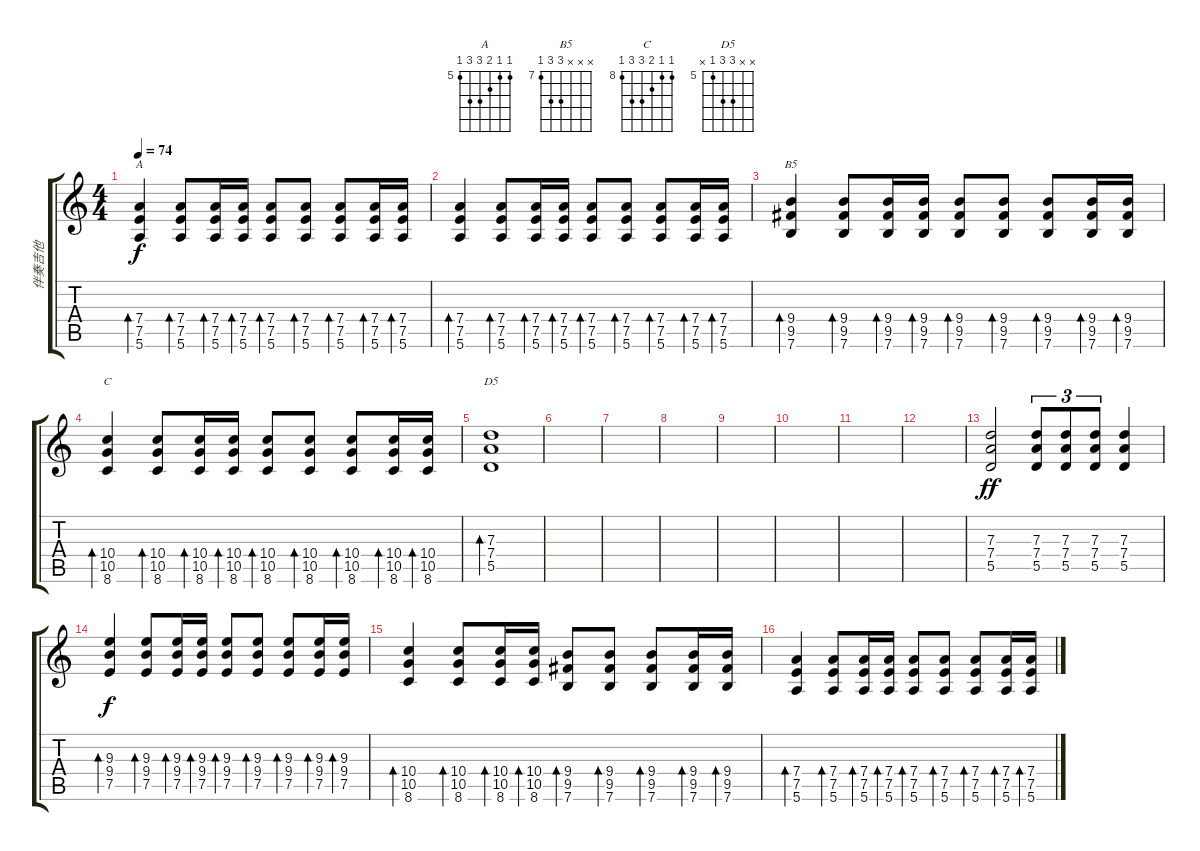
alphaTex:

\track ("伴奏吉他" "伴奏吉他") {instrument distortionguitar}
\staff {score tabs}
\tuning (E4 B3 G3 D3 A2 E2) {hide}
\chord ("A" 5 5 6 7 7 5) {firstfret 5}
\chord ("B5" x x x 9 9 7) {firstfret 7}
\chord ("C" 8 8 9 10 10 8) {firstfret 8}
\chord ("D5" x x 7 7 5 x) {firstfret 5}
\ts (4 4)
\tempo 74
\clef g2
\ks c
(7.4 7.5 5.6).4{bd 30 ch "A" dy f} (7.4 7.5 5.6).8{bd 30} (7.4 7.5 5.6).16{bd 30} (7.4 7.5 5.6).16{bd 30} (7.4 7.5 5.6).8{bd 30} (7.4 7.5 5.6).8{bd 30} (7.4 7.5 5.6).8{bd 30} (7.4 7.5 5.6).16{bd 30} (7.4 7.5 5.6).16{bd 30} |
(7.4 7.5 5.6).4{bd 30} (7.4 7.5 5.6).8{bd 30} (7.4 7.5 5.6).16{bd 30} (7.4 7.5 5.6).16{bd 30} (7.4 7.5 5.6).8{bd 30} (7.4 7.5 5.6).8{bd 30} (7.4 7.5 5.6).8{bd 30} (7.4 7.5 5.6).16{bd 30} (7.4 7.5 5.6).16{bd 30} |
(9.4 9.5 7.6).4{bd 30 ch "B5"} (9.4 9.5 7.6).8{bd 30} (9.4 9.5 7.6).16{bd 30} (9.4 9.5 7.6).16{bd 30} (9.4 9.5 7.6).8{bd 30} (9.4 9.5 7.6).8{bd 30} (9.4 9.5 7.6).8{bd 30} (9.4 9.5 7.6).16{bd 30} (9.4 9.5 7.6).16{bd 30} |
(10.4 10.5 8.6).4{bd 30 ch "C"} (10.4 10.5 8.6).8{bd 30} (10.4 10.5 8.6).16{bd 30} (10.4 10.5 8.6).16{bd 30} (10.4 10.5 8.6).8{bd 30} (10.4 10.5 8.6).8{bd 30} (10.4 10.5 8.6).8{bd 30} (10.4 10.5 8.6).16{bd 30} (10.4 10.5 8.6).16{bd 30} |
(7.3 7.4 5.5).1{bd 30 ch "D5"} |
|
|
|
|
|
|
|
(7.3 7.4 5.5).2{dy ff} (7.3 7.4 5.5).8{tu (3 2)} (7.3 7.4 5.5).8{tu (3 2)} (7.3 7.4 5.5).8{tu (3 2)} (7.3 7.4 5.5).4 |
(9.3 9.4 7.5).4{bd 30 dy f} (9.3 9.4 7.5).8{bd 30} (9.3 9.4 7.5).16{bd 30} (9.3 9.4 7.5).16{bd 30} (9.3 9.4 7.5).8{bd 30} (9.3 9.4 7.5).8{bd 30} (9.3 9.4 7.5).8{bd 30} (9.3 9.4 7.5).16{bd 30} (9.3 9.4 7.5).16{bd 30} |
(10.4 10.5 8.6).4{bd 30} (10.4 10.5 8.6).8{bd 30} (10.4 10.5 8.6).16{bd 30} (10.4 10.5 8.6).16{bd 30} (9.4 9.5 7.6).8{bd 30} (9.4 9.5 7.6).8{bd 30} (9.4 9.5 7.6).8{bd 30} (9.4 9.5 7.6).16{bd 30} (9.4 9.5 7.6).16{bd 30} |
(7.4 7.5 5.6).4{bd 30} (7.4 7.5 5.6).8{bd 30} (7.4 7.5 5.6).16{bd 30} (7.4 7.5 5.6).16{bd 30} (7.4 7.5 5.6).8{bd 30} (7.4 7.5 5.6).8{bd 30} (7.4 7.5 5.6).8{bd 30} (7.4 7.5 5.6).16{bd 30} (7.4 7.5 5.6).16{bd 30}
